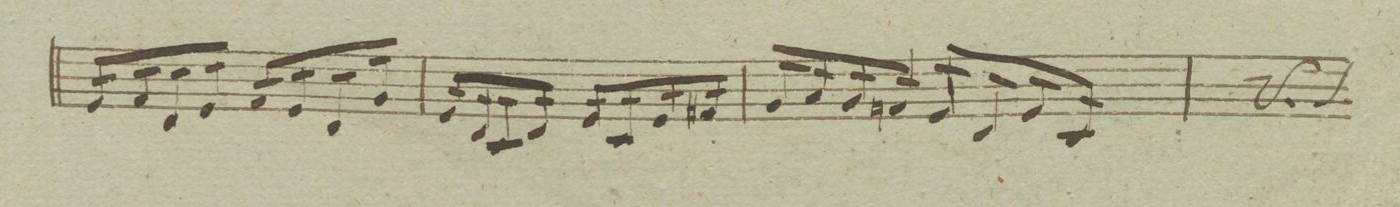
**kern	**dynam
*I"Violino. 1mo	*
*clefG2	*
*k[]	*
*met(c|)	*
*M2/2	*
16e/LL	.
16e/	.
16f/	.
16f/	.
16d/	.
16d/	.
16e/	.
16e/JJ	.
16f/LL	.
16f/	.
16e/	.
16e/	.
16d/	.
16d/	.
16g/	.
16g/JJ	.
=4	=4
16e/LL	.
16e/	.
16d/	.
16d/	.
16c/	.
16c/	.
16d/	.
16d/JJ	.
16e/LL	.
16e/	.
16c/	.
16c/	.
16e/	.
16e/	.
16f#X/	.
16f#/JJ	.
=5	=5
16g/LL	.
16g/	.
16a/	.
16a/	.
16g/	.
16g/	.
16f/	.
16f/JJ	.
16e/LL	.
16e/	.
16d/	.
16d/	.
16e/	.
16e/	.
16c/	.
16c/JJ	.
=6	=6
*-	*-
